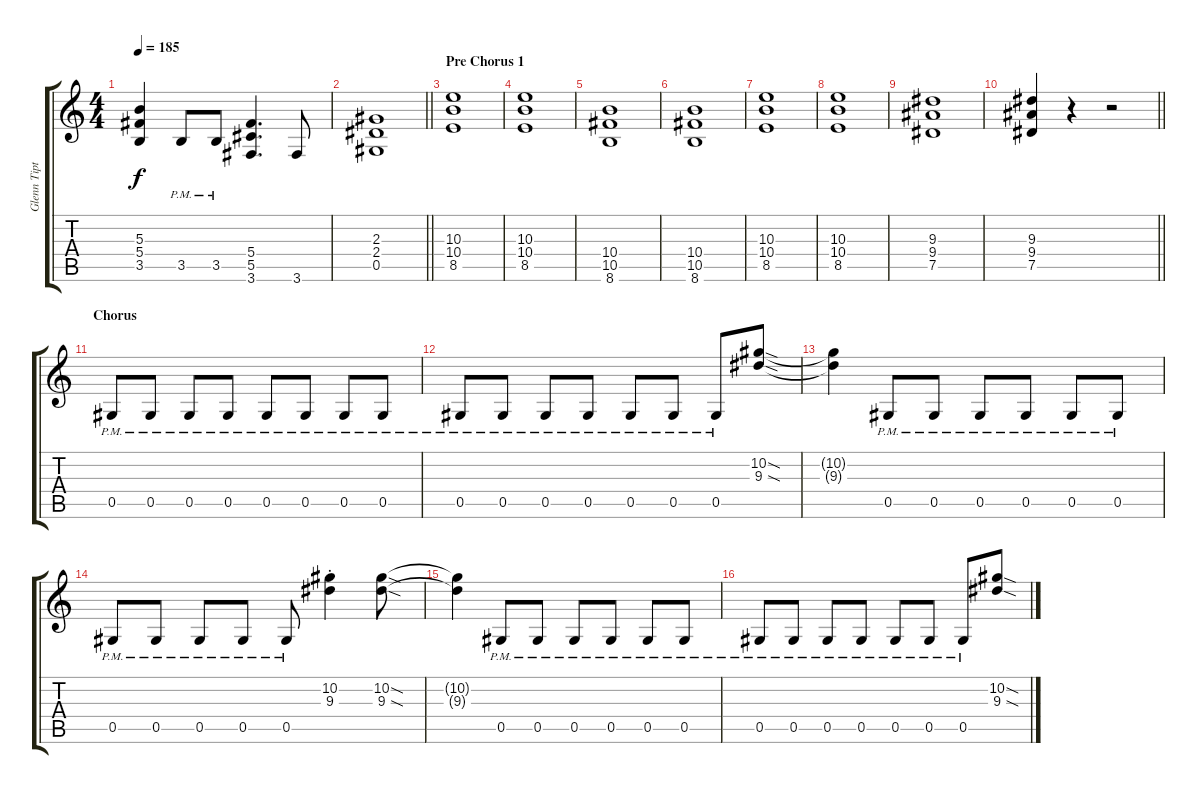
\track ("Glenn Tipton" "Glenn Tipt") {instrument distortionguitar}
\staff {score tabs}
\tuning (Eb4 Bb3 Gb3 Db3 Ab2 Eb2) {hide}
\ts (4 4)
\tempo 185
\clef g2
\ks c
(5.3 5.4 3.5).4{dy f} 3.5{pm}.8 3.5{pm}.8 (5.4 5.5 3.6).4{d} 3.6.8 |
\barLineRight lightlight
(2.3 2.4 0.5).1 |
\section ("" "Pre Chorus 1")
(10.3 10.4 8.5).1 |
(10.3 10.4 8.5).1 |
(10.4 10.5 8.6).1 |
(10.4 10.5 8.6).1 |
(10.3 10.4 8.5).1 |
(10.3 10.4 8.5).1 |
(9.3 9.4 7.5).1 |
\barLineRight lightlight
(9.3 9.4 7.5).4 r.4 r.2 |
\section ("" "Chorus")
0.5{pm}.8 0.5{pm}.8 0.5{pm}.8 0.5{pm}.8 0.5{pm}.8 0.5{pm}.8 0.5{pm}.8 0.5{pm}.8 |
0.5{pm}.8 0.5{pm}.8 0.5{pm}.8 0.5{pm}.8 0.5{pm}.8 0.5{pm}.8 0.5{pm}.8 (10.2{sod} 9.3{sod}).8 |
(10.2{t} 9.3{t}).4 0.5{pm}.8 0.5{pm}.8 0.5{pm}.8 0.5{pm}.8 0.5{pm}.8 0.5{pm}.8 |
0.5{pm}.8 0.5{pm}.8 0.5{pm}.8 0.5{pm}.8 0.5{pm}.8 (10.2{st} 9.3{st}).4 (10.2{sod} 9.3{sod}).8 |
(10.2{t} 9.3{t}).4 0.5{pm}.8 0.5{pm}.8 0.5{pm}.8 0.5{pm}.8 0.5{pm}.8 0.5{pm}.8 |
0.5{pm}.8 0.5{pm}.8 0.5{pm}.8 0.5{pm}.8 0.5{pm}.8 0.5{pm}.8 0.5{pm}.8 (10.2{sod} 9.3{sod}).8
